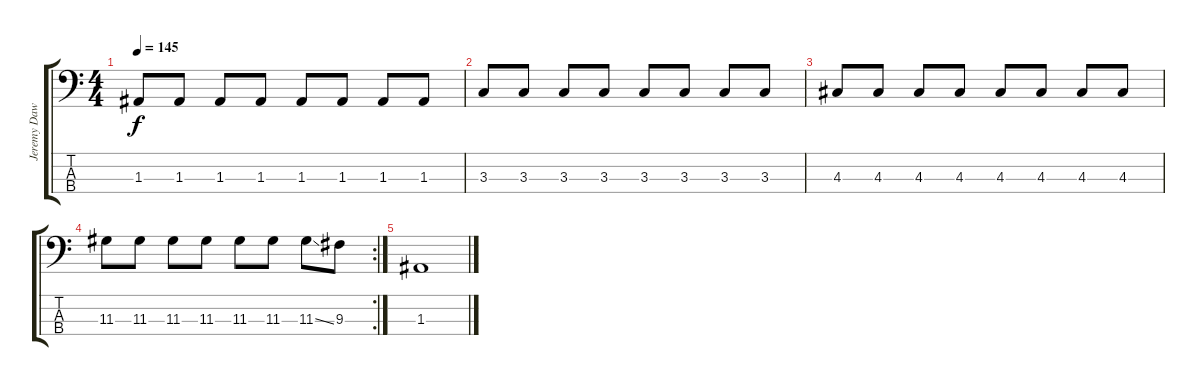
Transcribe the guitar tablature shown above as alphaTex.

\track ("Jeremy Dawson (Bass)" "Jeremy Daw") {instrument synthbass2}
\staff {score tabs}
\tuning (G2 D2 A1 E1) {hide}
\ts (4 4)
\tempo 145
\clef f4
\ks c
1.3.8{dy f} 1.3.8 1.3.8 1.3.8 1.3.8 1.3.8 1.3.8 1.3.8 |
3.3.8 3.3.8 3.3.8 3.3.8 3.3.8 3.3.8 3.3.8 3.3.8 |
4.3.8 4.3.8 4.3.8 4.3.8 4.3.8 4.3.8 4.3.8 4.3.8 |
\rc 2
11.3.8 11.3.8 11.3.8 11.3.8 11.3.8 11.3.8 11.3{ss}.8 9.3.8 |
1.3.1
